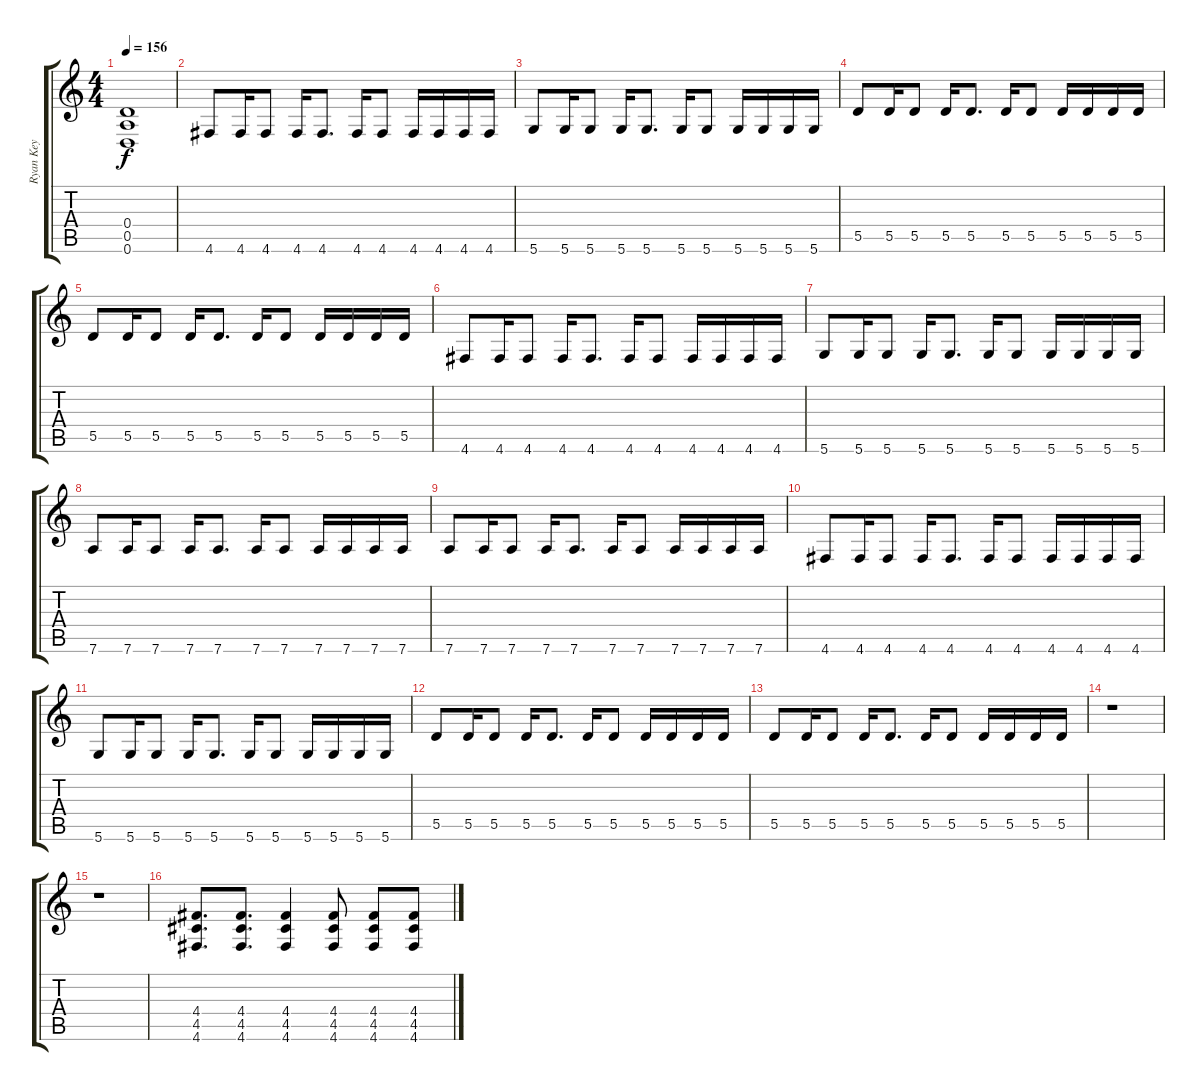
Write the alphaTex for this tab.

\track ("Ryan Key" "Ryan Key") {instrument distortionguitar}
\staff {score tabs}
\tuning (E4 B3 G3 D3 A2 D2) {hide}
\ts (4 4)
\tempo 156
\clef g2
\ks c
(0.4{t} 0.5{t} 0.6{t}).1{dy f} |
4.6.8 4.6.16 4.6.8 4.6.16 4.6.8{d} 4.6.16 4.6.8 4.6.16 4.6.16 4.6.16 4.6.16 |
5.6.8 5.6.16 5.6.8 5.6.16 5.6.8{d} 5.6.16 5.6.8 5.6.16 5.6.16 5.6.16 5.6.16 |
5.5.8 5.5.16 5.5.8 5.5.16 5.5.8{d} 5.5.16 5.5.8 5.5.16 5.5.16 5.5.16 5.5.16 |
5.5.8 5.5.16 5.5.8 5.5.16 5.5.8{d} 5.5.16 5.5.8 5.5.16 5.5.16 5.5.16 5.5.16 |
4.6.8 4.6.16 4.6.8 4.6.16 4.6.8{d} 4.6.16 4.6.8 4.6.16 4.6.16 4.6.16 4.6.16 |
5.6.8 5.6.16 5.6.8 5.6.16 5.6.8{d} 5.6.16 5.6.8 5.6.16 5.6.16 5.6.16 5.6.16 |
7.6.8 7.6.16 7.6.8 7.6.16 7.6.8{d} 7.6.16 7.6.8 7.6.16 7.6.16 7.6.16 7.6.16 |
7.6.8 7.6.16 7.6.8 7.6.16 7.6.8{d} 7.6.16 7.6.8 7.6.16 7.6.16 7.6.16 7.6.16 |
4.6.8 4.6.16 4.6.8 4.6.16 4.6.8{d} 4.6.16 4.6.8 4.6.16 4.6.16 4.6.16 4.6.16 |
5.6.8 5.6.16 5.6.8 5.6.16 5.6.8{d} 5.6.16 5.6.8 5.6.16 5.6.16 5.6.16 5.6.16 |
5.5.8 5.5.16 5.5.8 5.5.16 5.5.8{d} 5.5.16 5.5.8 5.5.16 5.5.16 5.5.16 5.5.16 |
5.5.8 5.5.16 5.5.8 5.5.16 5.5.8{d} 5.5.16 5.5.8 5.5.16 5.5.16 5.5.16 5.5.16 |
r.1 |
r.1 |
(4.4 4.5 4.6).8{d} (4.4 4.5 4.6).8{d} (4.4 4.5 4.6).4 (4.4 4.5 4.6).8 (4.4 4.5 4.6).8 (4.4 4.5 4.6).8
